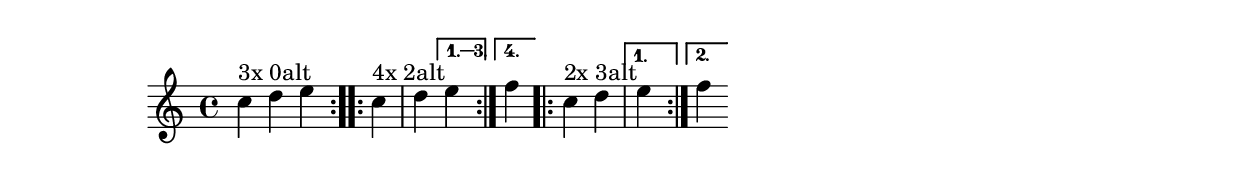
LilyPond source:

\version "2.12.0"

\header{
  texidoc="
Volta (Semi folded) behavior.  Voltas can start on non-barline moments.
If they don't barlines should still be shown.
"
}

%%  no alts.

\context Voice \relative c'' {
  %% repeat non aligning with barlines.
  \repeat volta 3 { c^"3x 0alt" d e }
  %% less alts than body
  \repeat volta 4 { c^"4x 2alt" d } \alternative { e f }
  %% more alts than body
  \repeat volta 2 { c^"2x 3alt" d } \alternative { e f g }
}


